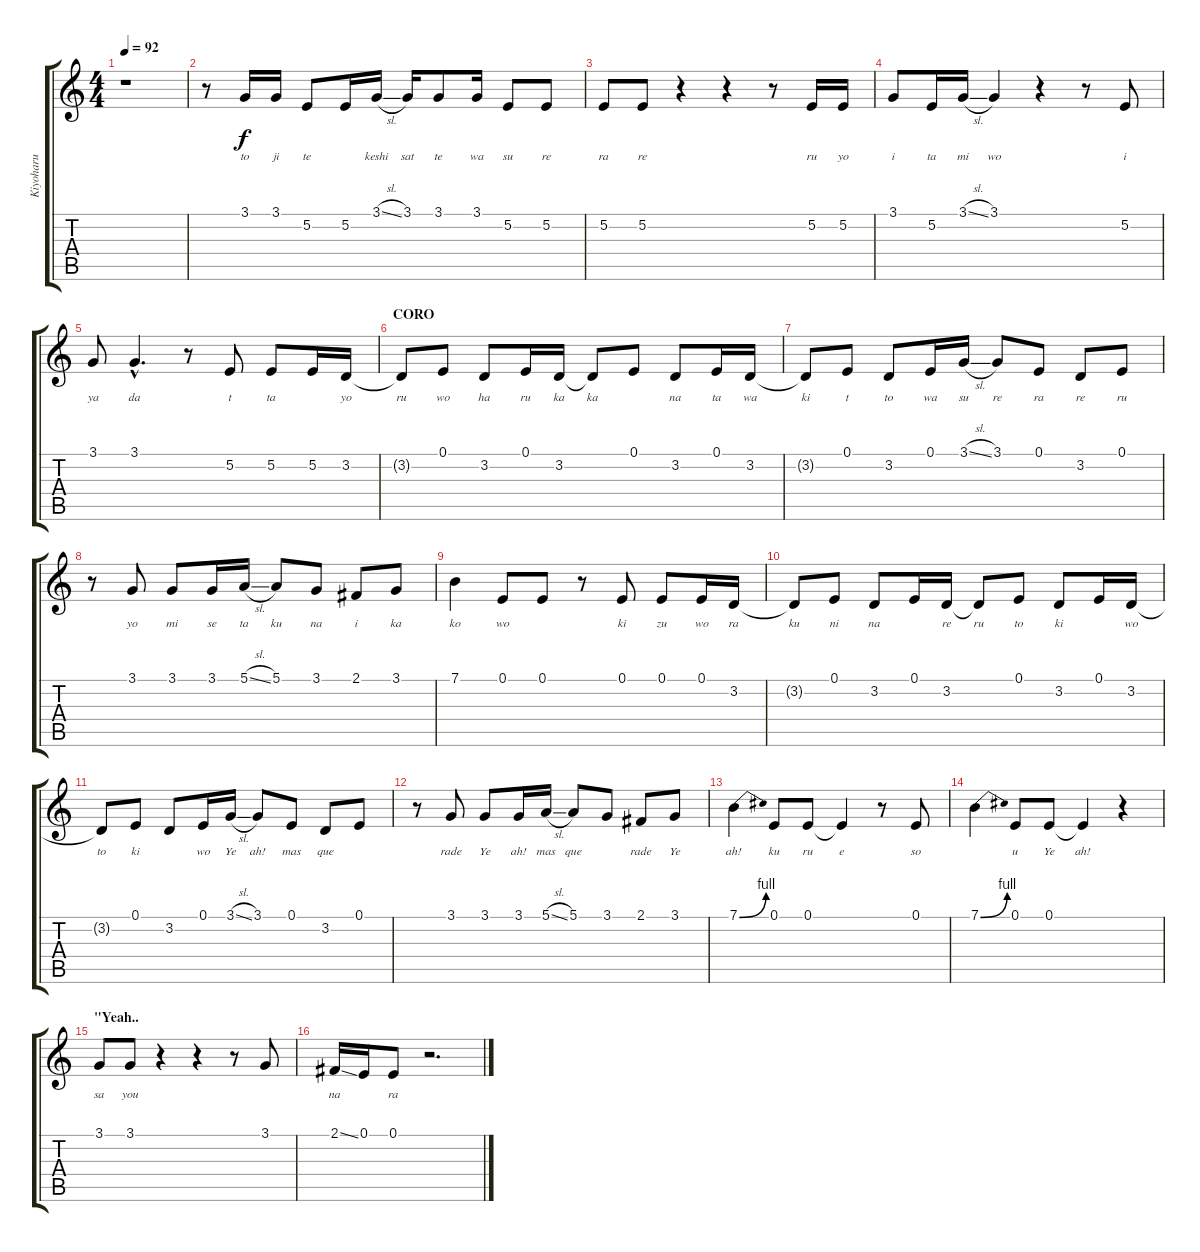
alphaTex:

\track ("Kiyoharu" "Kiyoharu") {instrument baritonesax}
\staff {score tabs}
\tuning (E4 B3 G3 D3 A2 E2) {hide}
\ts (4 4)
\tempo 92
\clef g2
\ks c
r.1{dy f} |
r.8 3.1.16{lyrics (0 "to") lyrics (1 "") lyrics (2 "") lyrics (3 "") lyrics (4 "")} 3.1.16{lyrics (0 "ji") lyrics (1 "") lyrics (2 "") lyrics (3 "") lyrics (4 "")} 5.2.8{lyrics (0 "te") lyrics (1 "") lyrics (2 "") lyrics (3 "") lyrics (4 "")} 5.2.16{lyrics (0 "") lyrics (1 "") lyrics (2 "") lyrics (3 "") lyrics (4 "")} 3.1{sl}.16{lyrics (0 "keshi") lyrics (1 "") lyrics (2 "") lyrics (3 "") lyrics (4 "")} 3.1.16{lyrics (0 "sat") lyrics (1 "") lyrics (2 "") lyrics (3 "") lyrics (4 "")} 3.1.8{lyrics (0 "te") lyrics (1 "") lyrics (2 "") lyrics (3 "") lyrics (4 "")} 3.1.16{lyrics (0 "wa") lyrics (1 "") lyrics (2 "") lyrics (3 "") lyrics (4 "")} 5.2.8{lyrics (0 "su") lyrics (1 "") lyrics (2 "") lyrics (3 "") lyrics (4 "")} 5.2.8{lyrics (0 "re") lyrics (1 "") lyrics (2 "") lyrics (3 "") lyrics (4 "")} |
5.2.8{lyrics (0 "ra") lyrics (1 "") lyrics (2 "") lyrics (3 "") lyrics (4 "")} 5.2.8{lyrics (0 "re") lyrics (1 "") lyrics (2 "") lyrics (3 "") lyrics (4 "")} r.4 r.4 r.8 5.2.16{lyrics (0 "ru") lyrics (1 "") lyrics (2 "") lyrics (3 "") lyrics (4 "")} 5.2.16{lyrics (0 "yo") lyrics (1 "") lyrics (2 "") lyrics (3 "") lyrics (4 "")} |
3.1.8{lyrics (0 "i") lyrics (1 "") lyrics (2 "") lyrics (3 "") lyrics (4 "")} 5.2.16{lyrics (0 "ta") lyrics (1 "") lyrics (2 "") lyrics (3 "") lyrics (4 "")} 3.1{sl}.16{lyrics (0 "mi") lyrics (1 "") lyrics (2 "") lyrics (3 "") lyrics (4 "")} 3.1.4{lyrics (0 "wo") lyrics (1 "") lyrics (2 "") lyrics (3 "") lyrics (4 "")} r.4 r.8 5.2.8{lyrics (0 "i") lyrics (1 "") lyrics (2 "") lyrics (3 "") lyrics (4 "")} |
3.1.8{lyrics (0 "ya") lyrics (1 "") lyrics (2 "") lyrics (3 "") lyrics (4 "")} 3.1{hac}.4{d lyrics (0 "da") lyrics (1 "") lyrics (2 "") lyrics (3 "") lyrics (4 "")} r.8 5.2.8{lyrics (0 "t") lyrics (1 "") lyrics (2 "") lyrics (3 "") lyrics (4 "")} 5.2.8{lyrics (0 "ta") lyrics (1 "") lyrics (2 "") lyrics (3 "") lyrics (4 "")} 5.2.16{lyrics (0 "") lyrics (1 "") lyrics (2 "") lyrics (3 "") lyrics (4 "")} 3.2.16{lyrics (0 "yo") lyrics (1 "") lyrics (2 "") lyrics (3 "") lyrics (4 "")} |
\section ("" "CORO")
3.2{t}.8{lyrics (0 "ru") lyrics (1 "") lyrics (2 "") lyrics (3 "") lyrics (4 "")} 0.1.8{lyrics (0 "wo") lyrics (1 "") lyrics (2 "") lyrics (3 "") lyrics (4 "")} 3.2.8{lyrics (0 "ha") lyrics (1 "") lyrics (2 "") lyrics (3 "") lyrics (4 "")} 0.1.16{lyrics (0 "ru") lyrics (1 "") lyrics (2 "") lyrics (3 "") lyrics (4 "")} 3.2.16{lyrics (0 "ka") lyrics (1 "") lyrics (2 "") lyrics (3 "") lyrics (4 "")} 3.2{t}.8{lyrics (0 "ka") lyrics (1 "") lyrics (2 "") lyrics (3 "") lyrics (4 "")} 0.1.8{lyrics (0 "") lyrics (1 "") lyrics (2 "") lyrics (3 "") lyrics (4 "")} 3.2.8{lyrics (0 "na") lyrics (1 "") lyrics (2 "") lyrics (3 "") lyrics (4 "")} 0.1.16{lyrics (0 "ta") lyrics (1 "") lyrics (2 "") lyrics (3 "") lyrics (4 "")} 3.2.16{lyrics (0 "wa") lyrics (1 "") lyrics (2 "") lyrics (3 "") lyrics (4 "")} |
3.2{t}.8{lyrics (0 "ki") lyrics (1 "") lyrics (2 "") lyrics (3 "") lyrics (4 "")} 0.1.8{lyrics (0 "t") lyrics (1 "") lyrics (2 "") lyrics (3 "") lyrics (4 "")} 3.2.8{lyrics (0 "to") lyrics (1 "") lyrics (2 "") lyrics (3 "") lyrics (4 "")} 0.1.16{lyrics (0 "wa") lyrics (1 "") lyrics (2 "") lyrics (3 "") lyrics (4 "")} 3.1{sl}.16{lyrics (0 "su") lyrics (1 "") lyrics (2 "") lyrics (3 "") lyrics (4 "")} 3.1.8{lyrics (0 "re") lyrics (1 "") lyrics (2 "") lyrics (3 "") lyrics (4 "")} 0.1.8{lyrics (0 "ra") lyrics (1 "") lyrics (2 "") lyrics (3 "") lyrics (4 "")} 3.2.8{lyrics (0 "re") lyrics (1 "") lyrics (2 "") lyrics (3 "") lyrics (4 "")} 0.1.8{lyrics (0 "ru") lyrics (1 "") lyrics (2 "") lyrics (3 "") lyrics (4 "")} |
r.8 3.1.8{lyrics (0 "yo") lyrics (1 "") lyrics (2 "") lyrics (3 "") lyrics (4 "")} 3.1.8{lyrics (0 "mi") lyrics (1 "") lyrics (2 "") lyrics (3 "") lyrics (4 "")} 3.1.16{lyrics (0 "se") lyrics (1 "") lyrics (2 "") lyrics (3 "") lyrics (4 "")} 5.1{sl}.16{lyrics (0 "ta") lyrics (1 "") lyrics (2 "") lyrics (3 "") lyrics (4 "")} 5.1.8{lyrics (0 "ku") lyrics (1 "") lyrics (2 "") lyrics (3 "") lyrics (4 "")} 3.1.8{lyrics (0 "na") lyrics (1 "") lyrics (2 "") lyrics (3 "") lyrics (4 "")} 2.1.8{lyrics (0 "i") lyrics (1 "") lyrics (2 "") lyrics (3 "") lyrics (4 "")} 3.1.8{lyrics (0 "ka") lyrics (1 "") lyrics (2 "") lyrics (3 "") lyrics (4 "")} |
7.1.4{lyrics (0 "ko") lyrics (1 "") lyrics (2 "") lyrics (3 "") lyrics (4 "")} 0.1.8{lyrics (0 "wo") lyrics (1 "") lyrics (2 "") lyrics (3 "") lyrics (4 "")} 0.1.8{lyrics (0 "") lyrics (1 "") lyrics (2 "") lyrics (3 "") lyrics (4 "")} r.8 0.1.8{lyrics (0 "ki") lyrics (1 "") lyrics (2 "") lyrics (3 "") lyrics (4 "")} 0.1.8{lyrics (0 "zu") lyrics (1 "") lyrics (2 "") lyrics (3 "") lyrics (4 "")} 0.1.16{lyrics (0 "wo") lyrics (1 "") lyrics (2 "") lyrics (3 "") lyrics (4 "")} 3.2.16{lyrics (0 "ra") lyrics (1 "") lyrics (2 "") lyrics (3 "") lyrics (4 "")} |
3.2{t}.8{lyrics (0 "ku") lyrics (1 "") lyrics (2 "") lyrics (3 "") lyrics (4 "")} 0.1.8{lyrics (0 "ni") lyrics (1 "") lyrics (2 "") lyrics (3 "") lyrics (4 "")} 3.2.8{lyrics (0 "na") lyrics (1 "") lyrics (2 "") lyrics (3 "") lyrics (4 "")} 0.1.16{lyrics (0 "") lyrics (1 "") lyrics (2 "") lyrics (3 "") lyrics (4 "")} 3.2.16{lyrics (0 "re") lyrics (1 "") lyrics (2 "") lyrics (3 "") lyrics (4 "")} 3.2{t}.8{lyrics (0 "ru") lyrics (1 "") lyrics (2 "") lyrics (3 "") lyrics (4 "")} 0.1.8{lyrics (0 "to") lyrics (1 "") lyrics (2 "") lyrics (3 "") lyrics (4 "")} 3.2.8{lyrics (0 "ki") lyrics (1 "") lyrics (2 "") lyrics (3 "") lyrics (4 "")} 0.1.16{lyrics (0 "") lyrics (1 "") lyrics (2 "") lyrics (3 "") lyrics (4 "")} 3.2.16{lyrics (0 "wo") lyrics (1 "") lyrics (2 "") lyrics (3 "") lyrics (4 "")} |
3.2{t}.8{lyrics (0 "to") lyrics (1 "") lyrics (2 "") lyrics (3 "") lyrics (4 "")} 0.1.8{lyrics (0 "ki") lyrics (1 "") lyrics (2 "") lyrics (3 "") lyrics (4 "")} 3.2.8{lyrics (0 "") lyrics (1 "") lyrics (2 "") lyrics (3 "") lyrics (4 "")} 0.1.16{lyrics (0 "wo") lyrics (1 "") lyrics (2 "") lyrics (3 "") lyrics (4 "")} 3.1{sl}.16{lyrics (0 "Ye") lyrics (1 "") lyrics (2 "") lyrics (3 "") lyrics (4 "")} 3.1.8{lyrics (0 "ah!") lyrics (1 "") lyrics (2 "") lyrics (3 "") lyrics (4 "")} 0.1.8{lyrics (0 "mas") lyrics (1 "") lyrics (2 "") lyrics (3 "") lyrics (4 "")} 3.2.8{lyrics (0 "que") lyrics (1 "") lyrics (2 "") lyrics (3 "") lyrics (4 "")} 0.1.8{lyrics (0 "") lyrics (1 "") lyrics (2 "") lyrics (3 "") lyrics (4 "")} |
r.8 3.1.8{lyrics (0 "rade") lyrics (1 "") lyrics (2 "") lyrics (3 "") lyrics (4 "")} 3.1.8{lyrics (0 "Ye") lyrics (1 "") lyrics (2 "") lyrics (3 "") lyrics (4 "")} 3.1.16{lyrics (0 "ah!") lyrics (1 "") lyrics (2 "") lyrics (3 "") lyrics (4 "")} 5.1{sl}.16{lyrics (0 "mas") lyrics (1 "") lyrics (2 "") lyrics (3 "") lyrics (4 "")} 5.1.8{lyrics (0 "que") lyrics (1 "") lyrics (2 "") lyrics (3 "") lyrics (4 "")} 3.1.8{lyrics (0 "") lyrics (1 "") lyrics (2 "") lyrics (3 "") lyrics (4 "")} 2.1.8{lyrics (0 "rade") lyrics (1 "") lyrics (2 "") lyrics (3 "") lyrics (4 "")} 3.1.8{lyrics (0 "Ye") lyrics (1 "") lyrics (2 "") lyrics (3 "") lyrics (4 "")} |
7.1{be (bend 0 0 60 4)}.4{lyrics (0 "ah!") lyrics (1 "") lyrics (2 "") lyrics (3 "") lyrics (4 "")} 0.1.8{lyrics (0 "ku") lyrics (1 "") lyrics (2 "") lyrics (3 "") lyrics (4 "")} 0.1.8{lyrics (0 "ru") lyrics (1 "") lyrics (2 "") lyrics (3 "") lyrics (4 "")} 0.1{t}.4{lyrics (0 "e") lyrics (1 "") lyrics (2 "") lyrics (3 "") lyrics (4 "")} r.8 0.1.8{lyrics (0 "so") lyrics (1 "") lyrics (2 "") lyrics (3 "") lyrics (4 "")} |
7.1{be (bend 0 0 60 4)}.4{lyrics (0 "") lyrics (1 "") lyrics (2 "") lyrics (3 "") lyrics (4 "")} 0.1.8{lyrics (0 "u") lyrics (1 "") lyrics (2 "") lyrics (3 "") lyrics (4 "")} 0.1.8{lyrics (0 "Ye") lyrics (1 "") lyrics (2 "") lyrics (3 "") lyrics (4 "")} 0.1{t}.4{lyrics (0 "ah!") lyrics (1 "") lyrics (2 "") lyrics (3 "") lyrics (4 "")} r.4 |
\section ("" "\"Yeah..")
3.1.8{lyrics (0 "sa") lyrics (1 "") lyrics (2 "") lyrics (3 "") lyrics (4 "")} 3.1.8{lyrics (0 "you") lyrics (1 "") lyrics (2 "") lyrics (3 "") lyrics (4 "")} r.4 r.4 r.8 3.1.8{lyrics (0 "") lyrics (1 "") lyrics (2 "") lyrics (3 "") lyrics (4 "")} |
2.1{ss}.16{lyrics (0 "na") lyrics (1 "") lyrics (2 "") lyrics (3 "") lyrics (4 "")} 0.1.16{lyrics (0 "") lyrics (1 "") lyrics (2 "") lyrics (3 "") lyrics (4 "")} 0.1.8{lyrics (0 "ra") lyrics (1 "") lyrics (2 "") lyrics (3 "") lyrics (4 "")} r.2{d}
